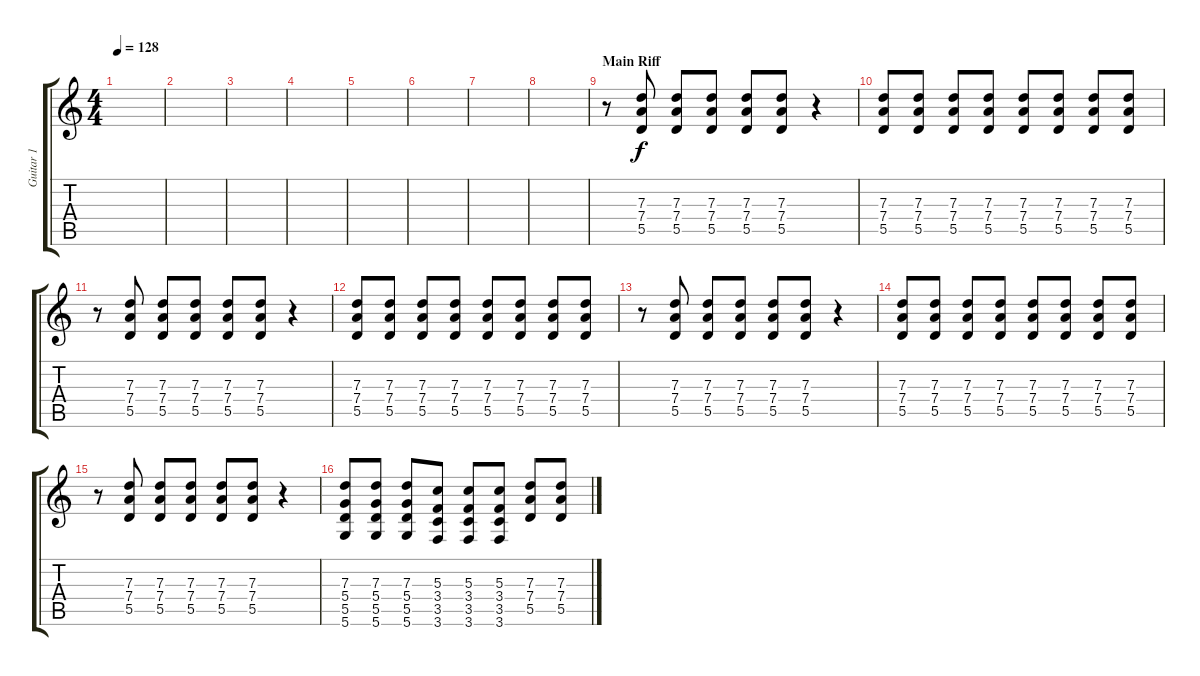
\track ("Guitar 1" "Guitar 1") {instrument distortionguitar}
\staff {score tabs}
\tuning (E4 B3 G3 D3 A2 D2) {hide}
\ts (4 4)
\tempo 128
\clef g2
\ks c
|
|
|
|
|
|
|
|
\section ("" "Main Riff")
r.8 (7.3 7.4 5.5).8 (7.3 7.4 5.5).8 (7.3 7.4 5.5).8 (7.3 7.4 5.5).8 (7.3 7.4 5.5).8 r.4 |
(7.3 7.4 5.5).8 (7.3 7.4 5.5).8 (7.3 7.4 5.5).8 (7.3 7.4 5.5).8 (7.3 7.4 5.5).8 (7.3 7.4 5.5).8 (7.3 7.4 5.5).8 (7.3 7.4 5.5).8 |
r.8 (7.3 7.4 5.5).8 (7.3 7.4 5.5).8 (7.3 7.4 5.5).8 (7.3 7.4 5.5).8 (7.3 7.4 5.5).8 r.4 |
(7.3 7.4 5.5).8 (7.3 7.4 5.5).8 (7.3 7.4 5.5).8 (7.3 7.4 5.5).8 (7.3 7.4 5.5).8 (7.3 7.4 5.5).8 (7.3 7.4 5.5).8 (7.3 7.4 5.5).8 |
r.8 (7.3 7.4 5.5).8 (7.3 7.4 5.5).8 (7.3 7.4 5.5).8 (7.3 7.4 5.5).8 (7.3 7.4 5.5).8 r.4 |
(7.3 7.4 5.5).8 (7.3 7.4 5.5).8 (7.3 7.4 5.5).8 (7.3 7.4 5.5).8 (7.3 7.4 5.5).8 (7.3 7.4 5.5).8 (7.3 7.4 5.5).8 (7.3 7.4 5.5).8 |
r.8 (7.3 7.4 5.5).8 (7.3 7.4 5.5).8 (7.3 7.4 5.5).8 (7.3 7.4 5.5).8 (7.3 7.4 5.5).8 r.4 |
(7.3 5.4 5.5 5.6).8 (7.3 5.4 5.5 5.6).8 (7.3 5.4 5.5 5.6).8 (5.3 3.4 3.5 3.6).8 (5.3 3.4 3.5 3.6).8 (5.3 3.4 3.5 3.6).8 (7.3 7.4 5.5).8 (7.3 7.4 5.5).8
